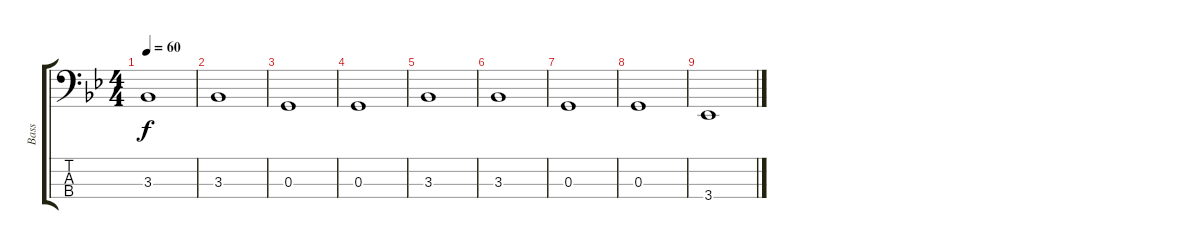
\track ("Bass" "Bass") {instrument electricbassfinger}
\staff {score tabs}
\tuning (G2 C2 G1 C1) {hide}
\ts (4 4)
\tempo 60
\clef f4
\ks gminor
3.3.1{dy f} |
3.3.1 |
0.3.1 |
0.3.1 |
3.3.1 |
3.3.1 |
0.3.1 |
0.3.1 |
3.4.1
